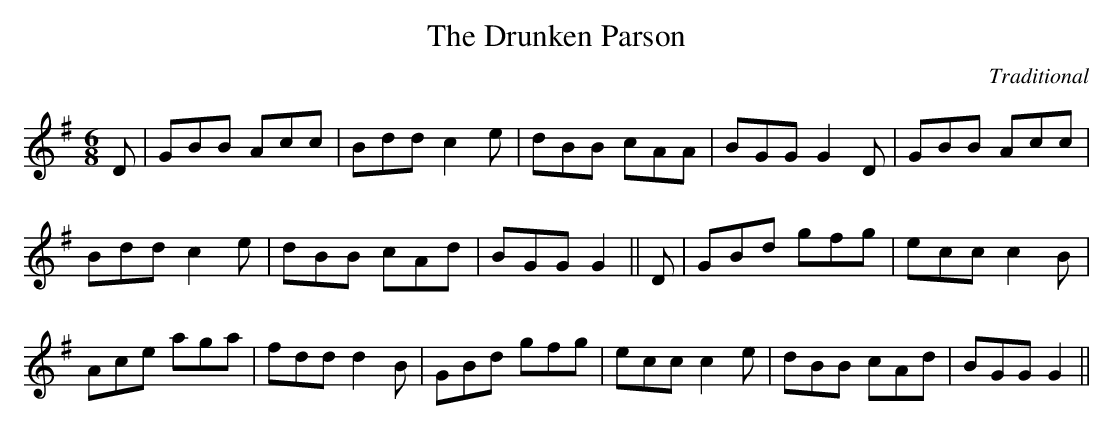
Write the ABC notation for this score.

X:1
T:The Drunken Parson
M:6/8
C:Traditional
K:G
D | GBB Acc | Bdd c2e | dBB cAA | BGG G2D | GBB Acc |
Bdd c2e |dBB cAd | BGG G2 || D | GBd gfg | ecc c2B |
Ace aga | fdd d2B | GBd gfg | ecc c2e | dBB cAd | BGG G2 ||
